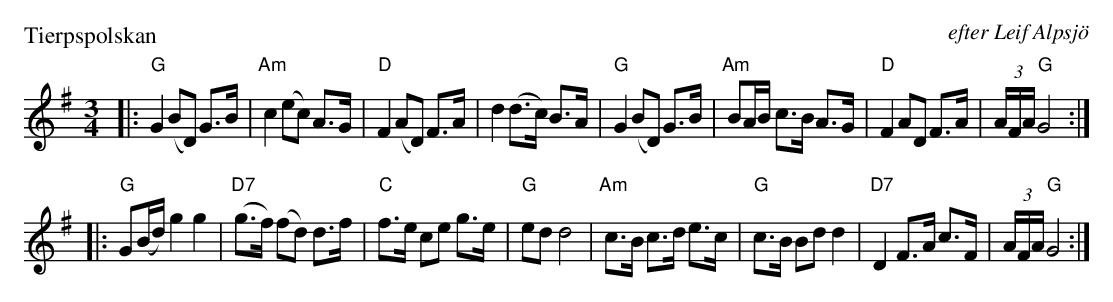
X:1
P: Tierpspolskan
O: efter Leif Alpsj\"o
M: 3/4
L: 1/8
K: G
|: "G"G2 (BD) G>B | "Am"c2 (ec) A>G | "D"F2 (AD) F>A | d2 (d>c) B>A \
| "G"G2 (BD) G>B | "Am"BA/B/ c>B A>G | "D"F2 AD F>A | (3A/F/A/ "G"G4 :|
|: "G"G(B/d/) g2 g2 | "D7"(g>f) (fd) d>f | "C"f>e ce g>e | "G"ed d4 \
| "Am"c>B c>d e>c | "G"c>B Bd d2 | "D7"D2 F>A c>F | (3A/F/A/ "G"G4 :|
